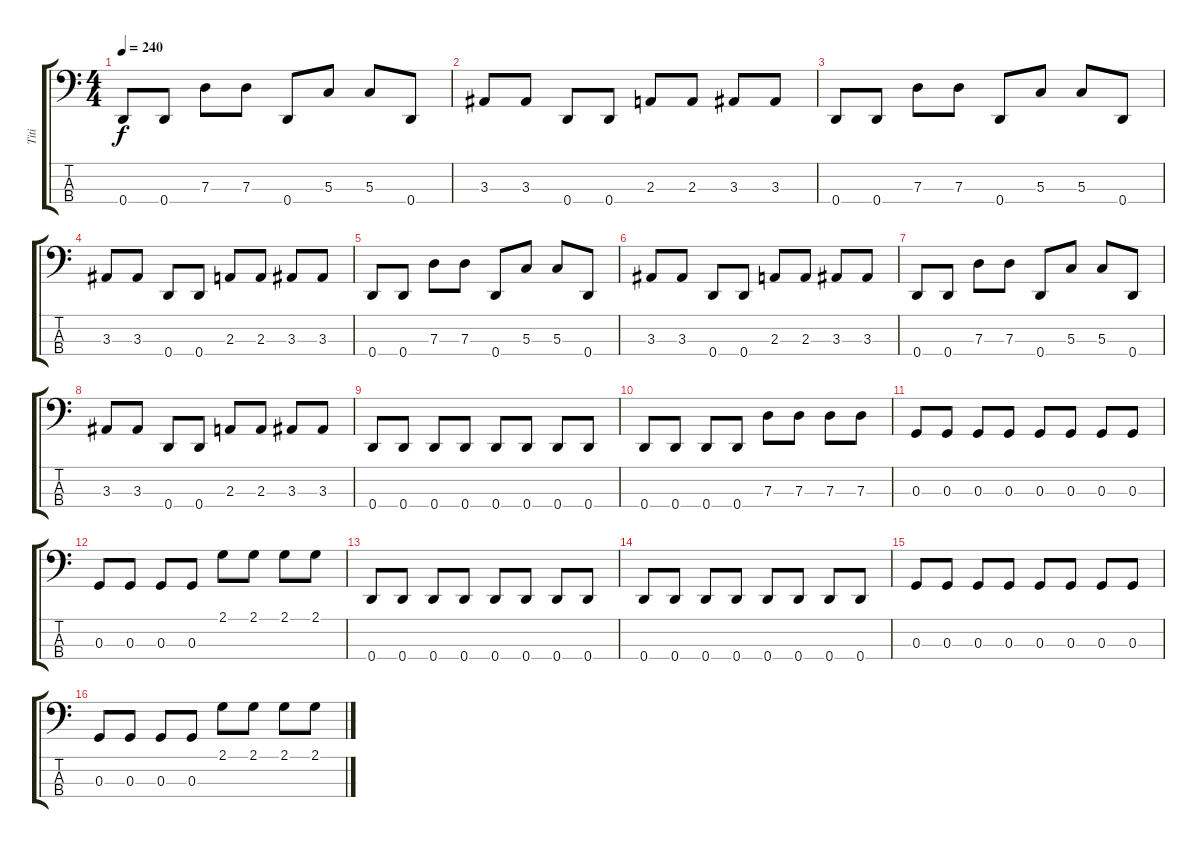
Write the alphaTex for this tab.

\track ("Titi" "Titi") {instrument electricbasspick}
\staff {score tabs}
\tuning (F2 C2 G1 D1) {hide}
\ts (4 4)
\tempo 240
\clef f4
\ks c
0.4.8{dy f} 0.4.8 7.3.8 7.3.8 0.4.8 5.3.8 5.3.8 0.4.8 |
3.3.8 3.3.8 0.4.8 0.4.8 2.3.8 2.3.8 3.3.8 3.3.8 |
0.4.8 0.4.8 7.3.8 7.3.8 0.4.8 5.3.8 5.3.8 0.4.8 |
3.3.8 3.3.8 0.4.8 0.4.8 2.3.8 2.3.8 3.3.8 3.3.8 |
0.4.8 0.4.8 7.3.8 7.3.8 0.4.8 5.3.8 5.3.8 0.4.8 |
3.3.8 3.3.8 0.4.8 0.4.8 2.3.8 2.3.8 3.3.8 3.3.8 |
0.4.8 0.4.8 7.3.8 7.3.8 0.4.8 5.3.8 5.3.8 0.4.8 |
3.3.8 3.3.8 0.4.8 0.4.8 2.3.8 2.3.8 3.3.8 3.3.8 |
0.4.8 0.4.8 0.4.8 0.4.8 0.4.8 0.4.8 0.4.8 0.4.8 |
0.4.8 0.4.8 0.4.8 0.4.8 7.3.8 7.3.8 7.3.8 7.3.8 |
0.3.8 0.3.8 0.3.8 0.3.8 0.3.8 0.3.8 0.3.8 0.3.8 |
0.3.8 0.3.8 0.3.8 0.3.8 2.1.8 2.1.8 2.1.8 2.1.8 |
0.4.8 0.4.8 0.4.8 0.4.8 0.4.8 0.4.8 0.4.8 0.4.8 |
0.4.8 0.4.8 0.4.8 0.4.8 0.4.8 0.4.8 0.4.8 0.4.8 |
0.3.8 0.3.8 0.3.8 0.3.8 0.3.8 0.3.8 0.3.8 0.3.8 |
0.3.8 0.3.8 0.3.8 0.3.8 2.1.8 2.1.8 2.1.8 2.1.8
